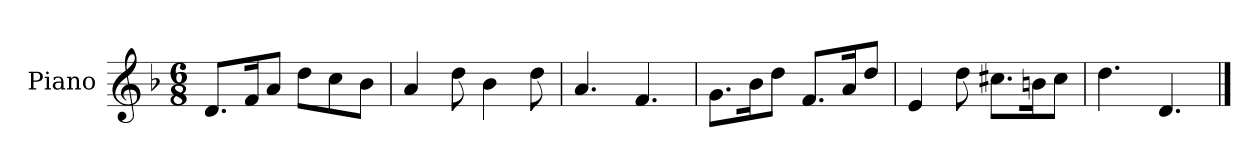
**kern
*part1
*staff1
*I"Piano
*I'Pno
*clefG2
*k[b-]
*M6/8
=1
8.d/L
16f/K
8a/J
8dd\L
8cc\
8b-\J
=2
4a/
8dd\
4b-\
8dd\
=3
4.a/
4.f/
=4
8.g\L
16b-\K
8dd\J
8.f/L
16a/K
8dd/J
=5
4e/
8dd\
8.cc#X\L
16bn\K
8cc#\J
=6
4.dd\
4.d/
==
*-
